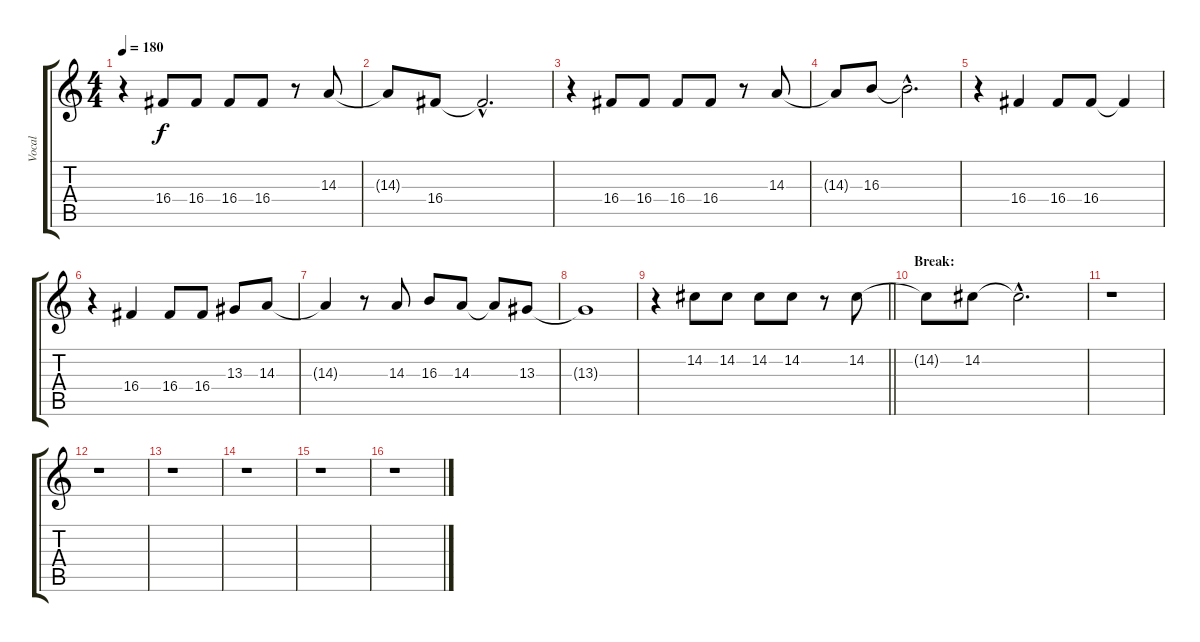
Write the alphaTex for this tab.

\track ("Vocal" "Vocal") {instrument oboe}
\staff {score tabs}
\tuning (E4 B3 G3 D3 A2 E2) {hide}
\ts (4 4)
\tempo 180
\clef g2
\ks c
r.4{dy f} 16.4.8 16.4.8 16.4.8 16.4.8 r.8 14.3.8 |
14.3{t}.8 16.4.8 16.4{hac t}.2{d} |
r.4 16.4.8 16.4.8 16.4.8 16.4.8 r.8 14.3.8 |
14.3{t}.8 16.3.8 16.3{hac t}.2{d} |
r.4 16.4.4 16.4.8 16.4.8 16.4{t}.4 |
r.4 16.4.4 16.4.8 16.4.8 13.3.8 14.3.8 |
14.3{t}.4 r.8 14.3.8 16.3.8 14.3.8 14.3{t}.8 13.3.8 |
13.3{t}.1 |
\barLineRight lightlight
r.4 14.2.8 14.2.8 14.2.8 14.2.8 r.8 14.2.8 |
\section ("" "Break:")
14.2{t}.8 14.2.8 14.2{hac t}.2{d} |
r.1 |
r.1 |
r.1 |
r.1 |
r.1 |
r.1
